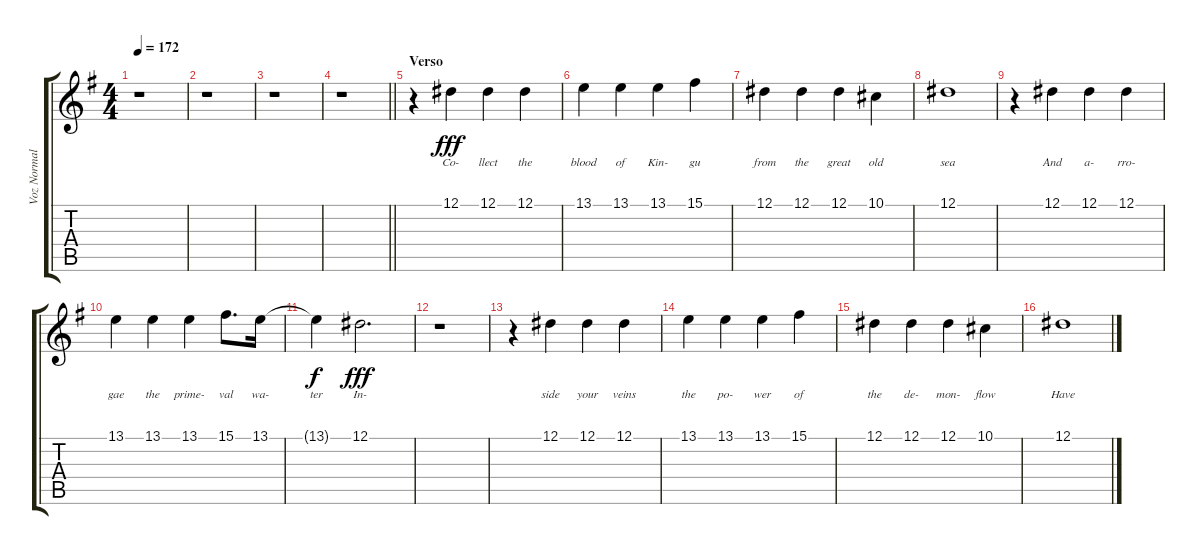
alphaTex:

\track ("Voz Normal" "Voz Normal") {instrument cello}
\staff {score tabs}
\tuning (Eb4 Bb3 Gb3 Db3 Ab2 Eb2) {hide}
\ts (4 4)
\tempo 172
\clef g2
\ks eminor
r.1{dy fff} |
r.1 |
r.1 |
\barLineRight lightlight
r.1 |
\section ("" "Verso")
r.4 12.1.4{lyrics (0 "Co-") lyrics (1 "") lyrics (2 "") lyrics (3 "") lyrics (4 "")} 12.1.4{lyrics (0 "llect") lyrics (1 "") lyrics (2 "") lyrics (3 "") lyrics (4 "")} 12.1.4{lyrics (0 "the") lyrics (1 "") lyrics (2 "") lyrics (3 "") lyrics (4 "")} |
13.1.4{lyrics (0 "blood") lyrics (1 "") lyrics (2 "") lyrics (3 "") lyrics (4 "")} 13.1.4{lyrics (0 "of") lyrics (1 "") lyrics (2 "") lyrics (3 "") lyrics (4 "")} 13.1.4{lyrics (0 "Kin-") lyrics (1 "") lyrics (2 "") lyrics (3 "") lyrics (4 "")} 15.1.4{lyrics (0 "gu") lyrics (1 "") lyrics (2 "") lyrics (3 "") lyrics (4 "")} |
12.1.4{lyrics (0 "from") lyrics (1 "") lyrics (2 "") lyrics (3 "") lyrics (4 "")} 12.1.4{lyrics (0 "the") lyrics (1 "") lyrics (2 "") lyrics (3 "") lyrics (4 "")} 12.1.4{lyrics (0 "great") lyrics (1 "") lyrics (2 "") lyrics (3 "") lyrics (4 "")} 10.1.4{lyrics (0 "old") lyrics (1 "") lyrics (2 "") lyrics (3 "") lyrics (4 "")} |
12.1.1{lyrics (0 "sea") lyrics (1 "") lyrics (2 "") lyrics (3 "") lyrics (4 "")} |
r.4 12.1.4{lyrics (0 "And") lyrics (1 "") lyrics (2 "") lyrics (3 "") lyrics (4 "")} 12.1.4{lyrics (0 "a-") lyrics (1 "") lyrics (2 "") lyrics (3 "") lyrics (4 "")} 12.1.4{lyrics (0 "rro-") lyrics (1 "") lyrics (2 "") lyrics (3 "") lyrics (4 "")} |
13.1.4{lyrics (0 "gae") lyrics (1 "") lyrics (2 "") lyrics (3 "") lyrics (4 "")} 13.1.4{lyrics (0 "the") lyrics (1 "") lyrics (2 "") lyrics (3 "") lyrics (4 "")} 13.1.4{lyrics (0 "prime-") lyrics (1 "") lyrics (2 "") lyrics (3 "") lyrics (4 "")} 15.1.8{d lyrics (0 "val") lyrics (1 "") lyrics (2 "") lyrics (3 "") lyrics (4 "")} 13.1.16{lyrics (0 "wa-") lyrics (1 "") lyrics (2 "") lyrics (3 "") lyrics (4 "")} |
13.1{t}.4{lyrics (0 "ter") lyrics (1 "") lyrics (2 "") lyrics (3 "") lyrics (4 "") dy f} 12.1.2{d lyrics (0 "In-") lyrics (1 "") lyrics (2 "") lyrics (3 "") lyrics (4 "") dy fff} |
r.1 |
r.4 12.1.4{lyrics (0 "side") lyrics (1 "") lyrics (2 "") lyrics (3 "") lyrics (4 "")} 12.1.4{lyrics (0 "your") lyrics (1 "") lyrics (2 "") lyrics (3 "") lyrics (4 "")} 12.1.4{lyrics (0 "veins") lyrics (1 "") lyrics (2 "") lyrics (3 "") lyrics (4 "")} |
13.1.4{lyrics (0 "the") lyrics (1 "") lyrics (2 "") lyrics (3 "") lyrics (4 "")} 13.1.4{lyrics (0 "po-") lyrics (1 "") lyrics (2 "") lyrics (3 "") lyrics (4 "")} 13.1.4{lyrics (0 "wer") lyrics (1 "") lyrics (2 "") lyrics (3 "") lyrics (4 "")} 15.1.4{lyrics (0 "of") lyrics (1 "") lyrics (2 "") lyrics (3 "") lyrics (4 "")} |
12.1.4{lyrics (0 "the") lyrics (1 "") lyrics (2 "") lyrics (3 "") lyrics (4 "")} 12.1.4{lyrics (0 "de-") lyrics (1 "") lyrics (2 "") lyrics (3 "") lyrics (4 "")} 12.1.4{lyrics (0 "mon-") lyrics (1 "") lyrics (2 "") lyrics (3 "") lyrics (4 "")} 10.1.4{lyrics (0 "flow") lyrics (1 "") lyrics (2 "") lyrics (3 "") lyrics (4 "")} |
12.1.1{lyrics (0 "Have") lyrics (1 "") lyrics (2 "") lyrics (3 "") lyrics (4 "")}
